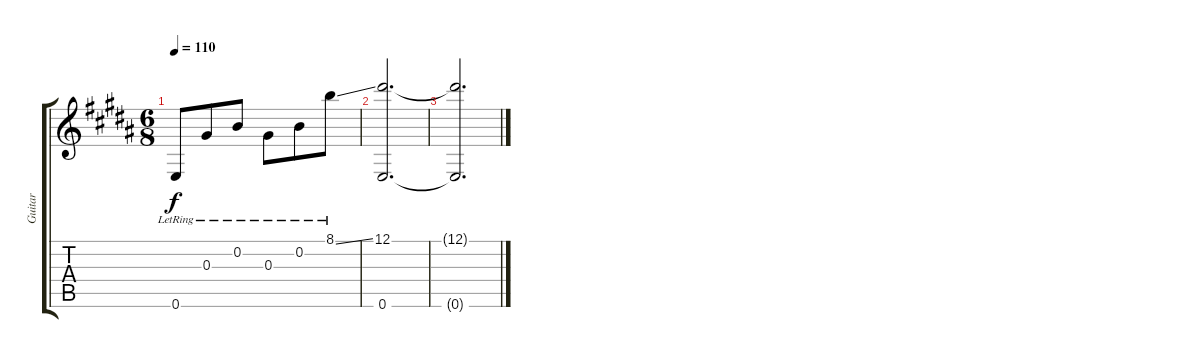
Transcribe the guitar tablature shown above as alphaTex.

\track ("Guitar" "Guitar") {instrument acousticguitarnylon}
\staff {score tabs}
\tuning (Eb4 B3 Ab3 Db3 B2 E2) {hide}
\ts (6 8)
\tempo 110
\clef g2
\ks b
0.6{lr}.8{dy f} 0.3{lr}.8 0.2{lr}.8 0.3{lr}.8 0.2{lr}.8 8.1{ss lr}.8 |
(12.1 0.6).2{d} |
(12.1{t} 0.6{t}).2{d}
